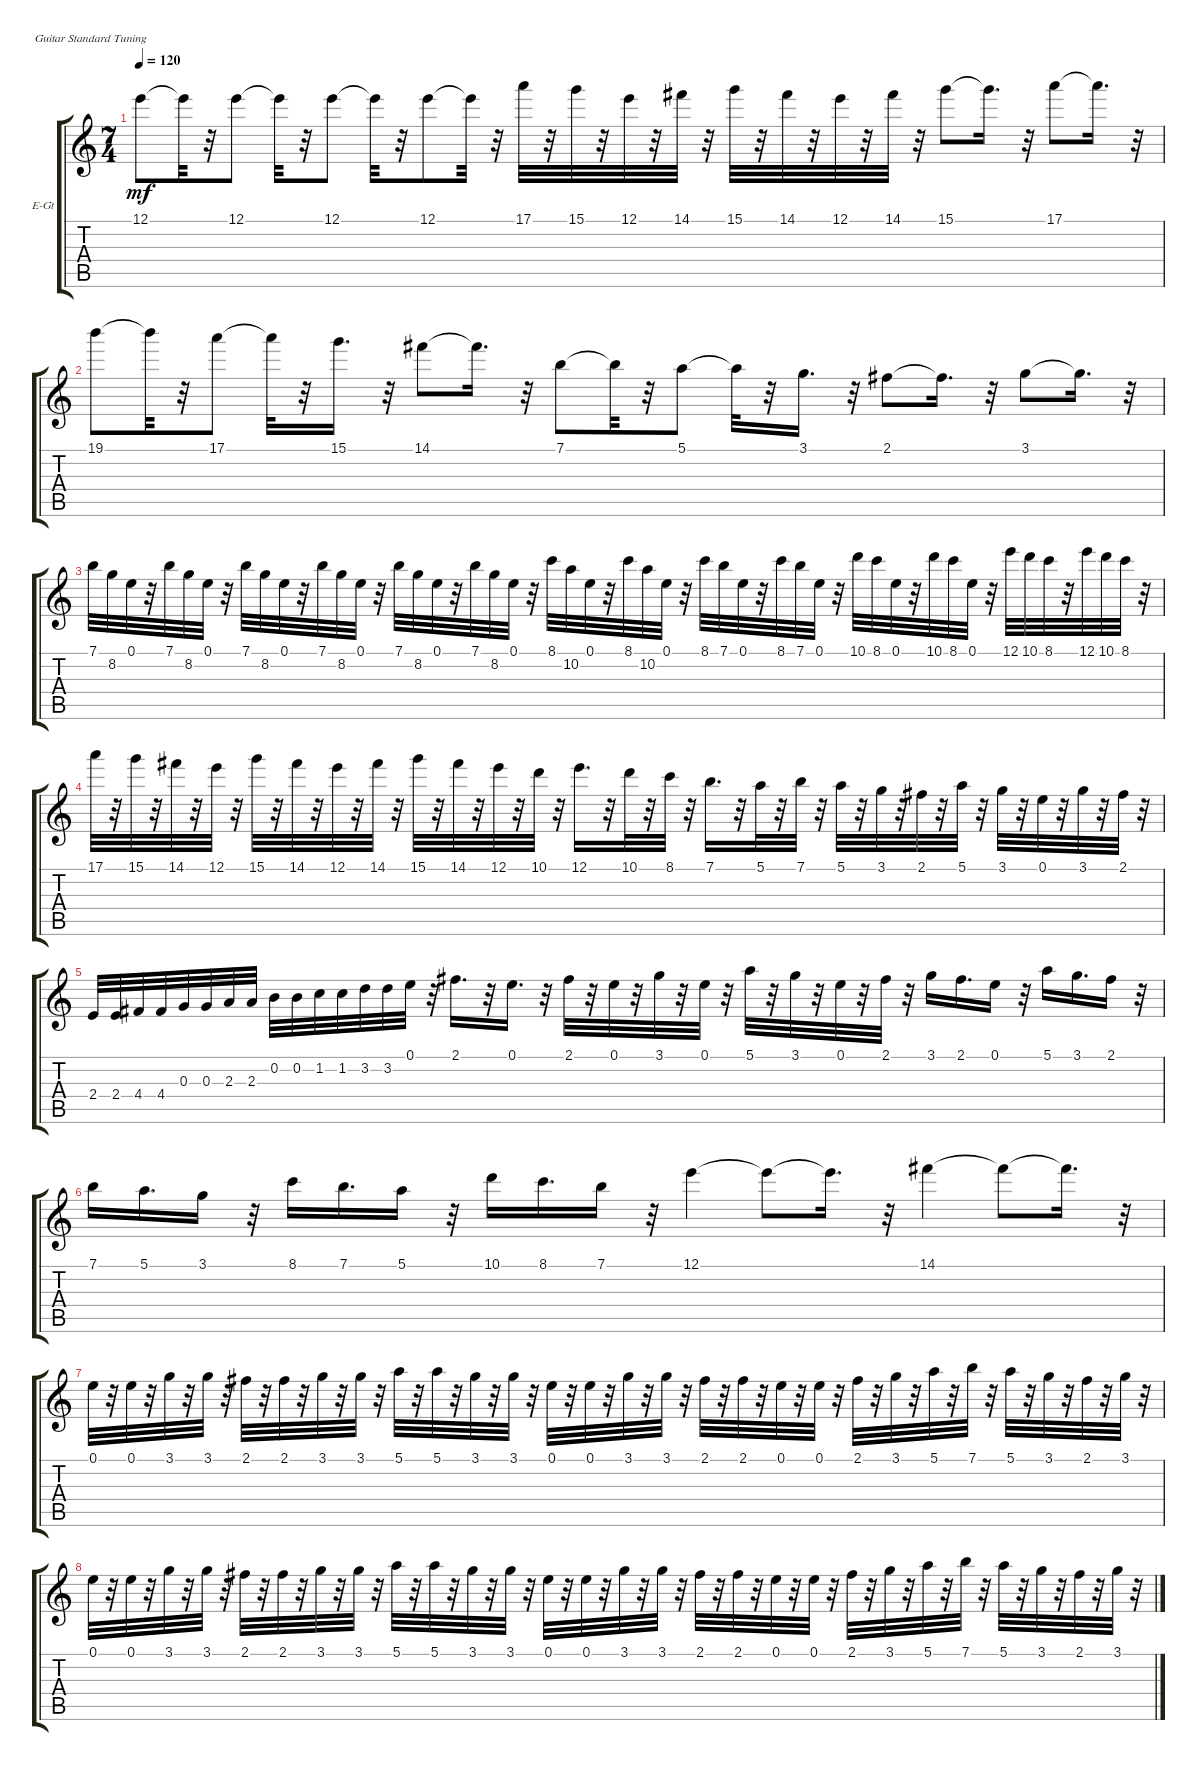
\bracketExtendMode groupsimilarinstruments
\firstSystemTrackNameOrientation horizontal
\otherSystemsTrackNameOrientation horizontal
\track ("" "E-Gt") {instrument electricguitarclean}
\staff {score tabs}
\tuning (E4 B3 G3 D3 A2 E2)
\ts (7 4)
\tempo 120
\clef g2
\ks c
12.1.8{dy mf} 12.1{t}.32 r.32 12.1.8 12.1{t}.32 r.32 12.1.8 12.1{t}.32 r.32 12.1.8 12.1{t}.32 r.32 17.1.32 r.32 15.1.32 r.32 12.1.32 r.32 14.1.32 r.32 15.1.32 r.32 14.1.32 r.32 12.1.32 r.32 14.1.32 r.32 15.1.8 15.1{t}.16{d} r.32 17.1.8 17.1{t}.16{d} r.32 |
19.1.8 19.1{t}.32 r.32 17.1.8 17.1{t}.32 r.32 15.1.16{d} r.32 14.1.8 14.1{t}.16{d} r.32 7.1.8 7.1{t}.32 r.32 5.1.8 5.1{t}.32 r.32 3.1.16{d} r.32 2.1.8 2.1{t}.16{d} r.32 3.1.8 3.1{t}.16{d} r.32 |
7.1.32 8.2.32 0.1.32 r.32 7.1.32 8.2.32 0.1.32 r.32 7.1.32 8.2.32 0.1.32 r.32 7.1.32 8.2.32 0.1.32 r.32 7.1.32 8.2.32 0.1.32 r.32 7.1.32 8.2.32 0.1.32 r.32 8.1.32 10.2.32 0.1.32 r.32 8.1.32 10.2.32 0.1.32 r.32 8.1.32 7.1.32 0.1.32 r.32 8.1.32 7.1.32 0.1.32 r.32 10.1.32 8.1.32 0.1.32 r.32 10.1.32 8.1.32 0.1.32 r.32 12.1.32 10.1.32 8.1.32 r.32 12.1.32 10.1.32 8.1.32 r.32 |
17.1.32 r.32 15.1.32 r.32 14.1.32 r.32 12.1.32 r.32 15.1.32 r.32 14.1.32 r.32 12.1.32 r.32 14.1.32 r.32 15.1.32 r.32 14.1.32 r.32 12.1.32 r.32 10.1.32 r.32 12.1.16{d} r.32 10.1.32 r.32 8.1.32 r.32 7.1.16{d} r.32 5.1.32 r.32 7.1.32 r.32 5.1.32 r.32 3.1.32 r.32 2.1.32 r.32 5.1.32 r.32 3.1.32 r.32 0.1.32 r.32 3.1.32 r.32 2.1.32 r.32 |
2.4.32 2.4.32 4.4.32 4.4.32 0.3.32 0.3.32 2.3.32 2.3.32 0.2.32 0.2.32 1.2.32 1.2.32 3.2.32 3.2.32 0.1.32 r.32 2.1.16{d} r.32 0.1.16{d} r.32 2.1.32 r.32 0.1.32 r.32 3.1.32 r.32 0.1.32 r.32 5.1.32 r.32 3.1.32 r.32 0.1.32 r.32 2.1.32 r.32 3.1.16 2.1.16{d} 0.1.16 r.32 5.1.16 3.1.16{d} 2.1.16 r.32 |
7.1.16 5.1.16{d} 3.1.16 r.32 8.1.16 7.1.16{d} 5.1.16 r.32 10.1.16 8.1.16{d} 7.1.16 r.32 12.1.4 12.1{t}.8 12.1{t}.16{d} r.32 14.1.4 14.1{t}.8 14.1{t}.16{d} r.32 |
0.1.32 r.32 0.1.32 r.32 3.1.32 r.32 3.1.32 r.32 2.1.32 r.32 2.1.32 r.32 3.1.32 r.32 3.1.32 r.32 5.1.32 r.32 5.1.32 r.32 3.1.32 r.32 3.1.32 r.32 0.1.32 r.32 0.1.32 r.32 3.1.32 r.32 3.1.32 r.32 2.1.32 r.32 2.1.32 r.32 0.1.32 r.32 0.1.32 r.32 2.1.32 r.32 3.1.32 r.32 5.1.32 r.32 7.1.32 r.32 5.1.32 r.32 3.1.32 r.32 2.1.32 r.32 3.1.32 r.32 |
0.1.32 r.32 0.1.32 r.32 3.1.32 r.32 3.1.32 r.32 2.1.32 r.32 2.1.32 r.32 3.1.32 r.32 3.1.32 r.32 5.1.32 r.32 5.1.32 r.32 3.1.32 r.32 3.1.32 r.32 0.1.32 r.32 0.1.32 r.32 3.1.32 r.32 3.1.32 r.32 2.1.32 r.32 2.1.32 r.32 0.1.32 r.32 0.1.32 r.32 2.1.32 r.32 3.1.32 r.32 5.1.32 r.32 7.1.32 r.32 5.1.32 r.32 3.1.32 r.32 2.1.32 r.32 3.1.32 r.32
